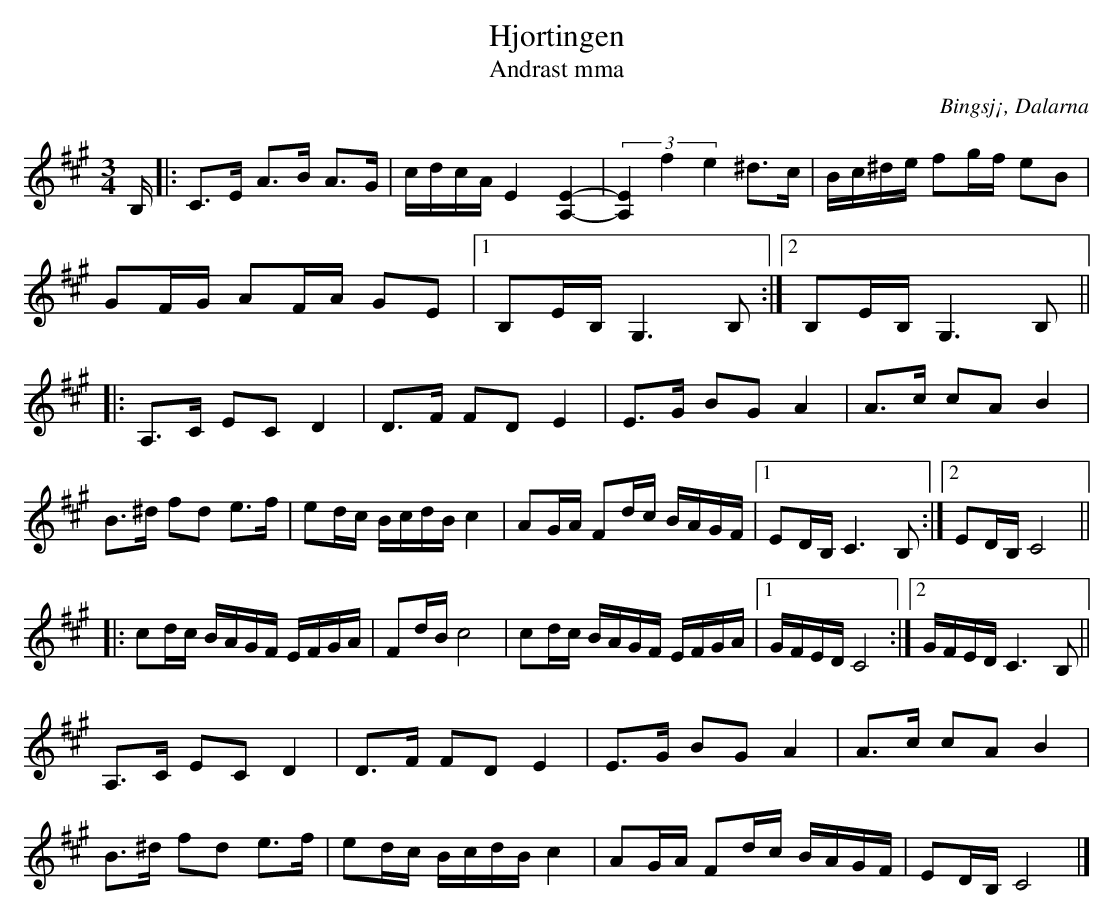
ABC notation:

X:1
T: Hjortingen
T: Andrast mma
O: Bingsj¡, Dalarna
M: 3/4
L: 1/8
K: A
B,/ |: C>E A>B A>G | c/d/c/A/ E2 [E2A,2]- | (3[E2A,2] f2 e2 ^d>c | B/c/^d/e/ fg/f/ eB |
GF/G/ AF/A/ GE |1 B,E/B,/ G,3  B, :|2 B,E/B,/ G,3  B, ||
|: A,>C EC D2 | D>F FD E2 | E>G BG A2 | A>c cA B2 |
B>^d fd e>f | ed/c/ B/c/d/B/ c2 | AG/A/ Fd/c/ B/A/G/F/ |1 ED/B,/ C3 B,:|2 ED/B,/ C4 ||
|: cd/c/ B/A/G/F/ E/F/G/A/ | Fd/B/ c4 | cd/c/ B/A/G/F/ E/F/G/A/ |1 G/F/E/D/ C4 :|2 G/F/E/D/ C3 B,||
A,>C EC D2 | D>F FD E2 | E>G BG A2 | A>c cA B2 |
B>^d fd e>f | ed/c/ B/c/d/B/ c2 | AG/A/ Fd/c/ B/A/G/F/ | ED/B,/ C4 |]
